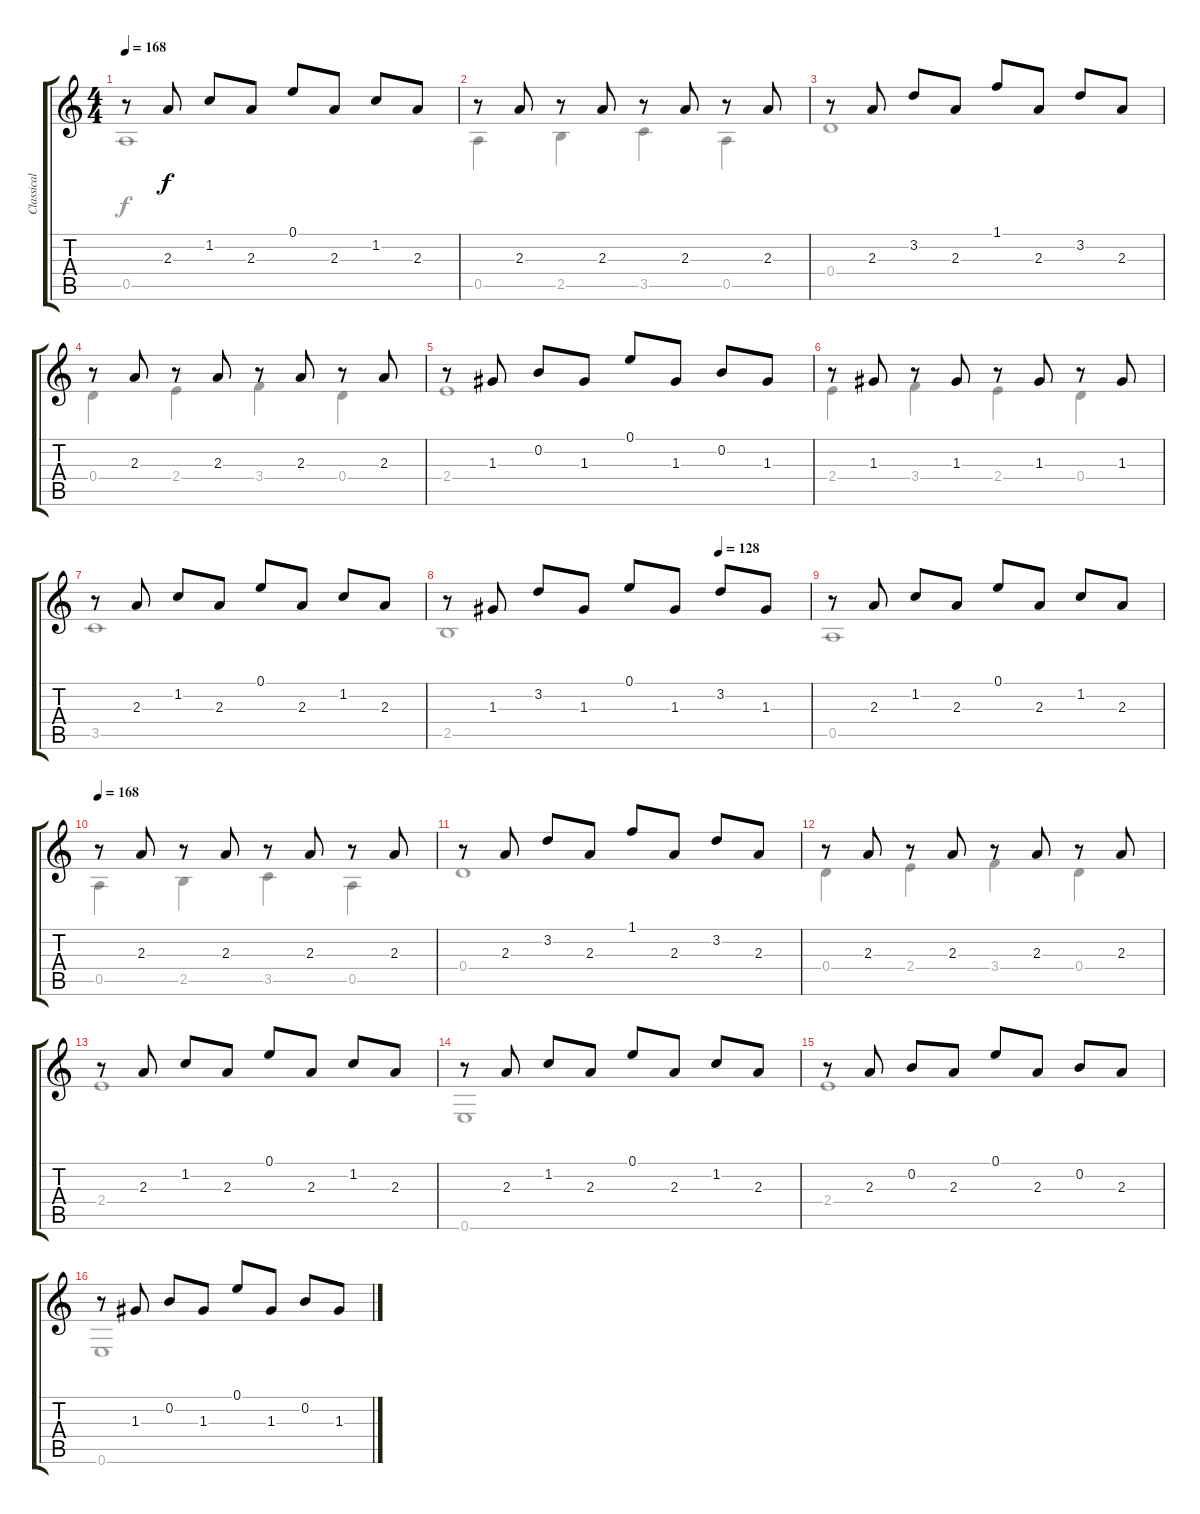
\track ("Classical Guitar" "Classical ") {instrument acousticguitarnylon}
\staff {score tabs}
\tuning (E4 B3 G3 D3 A2 E2) {hide}
\voice
\ts (4 4)
\tempo 168
\clef g2
\ks c
r.8{dy f instrument acousticguitarnylon} 2.3.8 1.2.8 2.3.8 0.1.8 2.3.8 1.2.8 2.3.8 |
r.8 2.3.8 r.8 2.3.8 r.8 2.3.8 r.8 2.3.8 |
r.8 2.3.8 3.2.8 2.3.8 1.1.8 2.3.8 3.2.8 2.3.8 |
r.8 2.3.8 r.8 2.3.8 r.8 2.3.8 r.8 2.3.8 |
r.8 1.3.8 0.2.8 1.3.8 0.1.8 1.3.8 0.2.8 1.3.8 |
r.8 1.3.8 r.8 1.3.8 r.8 1.3.8 r.8 1.3.8 |
r.8 2.3.8 1.2.8 2.3.8 0.1.8 2.3.8 1.2.8 2.3.8 |
\tempo (128 0.75)
r.8 1.3.8 3.2.8 1.3.8 0.1.8 1.3.8 3.2.8 1.3.8 |
r.8 2.3.8 1.2.8 2.3.8 0.1.8 2.3.8 1.2.8 2.3.8 |
\tempo 168
r.8 2.3.8 r.8 2.3.8 r.8 2.3.8 r.8 2.3.8 |
r.8 2.3.8 3.2.8 2.3.8 1.1.8 2.3.8 3.2.8 2.3.8 |
r.8 2.3.8 r.8 2.3.8 r.8 2.3.8 r.8 2.3.8 |
r.8 2.3.8 1.2.8 2.3.8 0.1.8 2.3.8 1.2.8 2.3.8 |
r.8 2.3.8 1.2.8 2.3.8 0.1.8 2.3.8 1.2.8 2.3.8 |
r.8 2.3.8 0.2.8 2.3.8 0.1.8 2.3.8 0.2.8 2.3.8 |
r.8 1.3.8 0.2.8 1.3.8 0.1.8 1.3.8 0.2.8 1.3.8
\voice
\clef g2
\ottava regular
\simile none
\ks c
0.5.1{dy f} |
0.5.4 2.5.4 3.5.4 0.5.4 |
0.4.1 |
0.4.4 2.4.4 3.4.4 0.4.4 |
2.4.1 |
2.4.4 3.4.4 2.4.4 0.4.4 |
3.5.1 |
2.5.1 |
0.5.1 |
0.5.4 2.5.4 3.5.4 0.5.4 |
0.4.1 |
0.4.4 2.4.4 3.4.4 0.4.4 |
2.4.1 |
0.6.1 |
2.4.1 |
0.6.1
